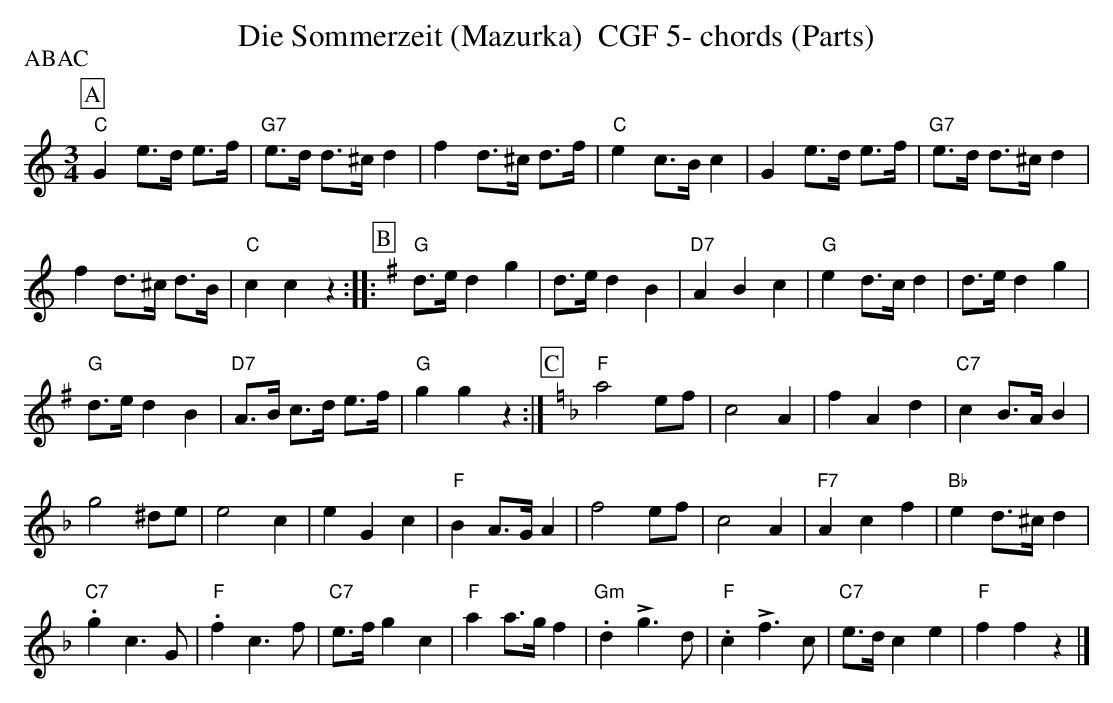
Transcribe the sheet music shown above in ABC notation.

X:1
T:Die Sommerzeit (Mazurka)  CGF 5- chords (Parts)
P:ABAC
M:3/4
L:1/8
K:Cmaj%%MIDI gchordon
[P:A] "C"G2e>d e>f | "G7"e>d d>^cd2 | f2d>^c d>f | "C"e2c>Bc2 | G2e>d e>f | "G7"e>d d>^cd2 |
f2d>^c d>B | "C"c2c2z2 :: [P:B] [K:Gmaj] "G"d>ed2g2 | d>ed2B2 | "D7"A2B2c2 | "G"e2d>cd2 | d>ed2g2 |
"G"d>ed2B2 | "D7"A>B c>d e>f | "G"g2g2z2 :| [P:C] [K:Fmaj] "F"a4ef | c4A2 | f2A2d2 | "C7"c2B>AB2 |
g4^de | e4c2 | e2G2c2 | "F"B2A>GA2 | f4ef | c4A2 | "F7"A2c2f2 | "Bb"e2d>^cd2 |
"C7".g2c3G | "F".f2c3f | "C7"e>fg2c2 | "F"a2a>gf2 | "Gm".d2!>!g3d | "F".c2!>!f3c | "C7"e>dc2e2 | "F"f2f2z2 |]
